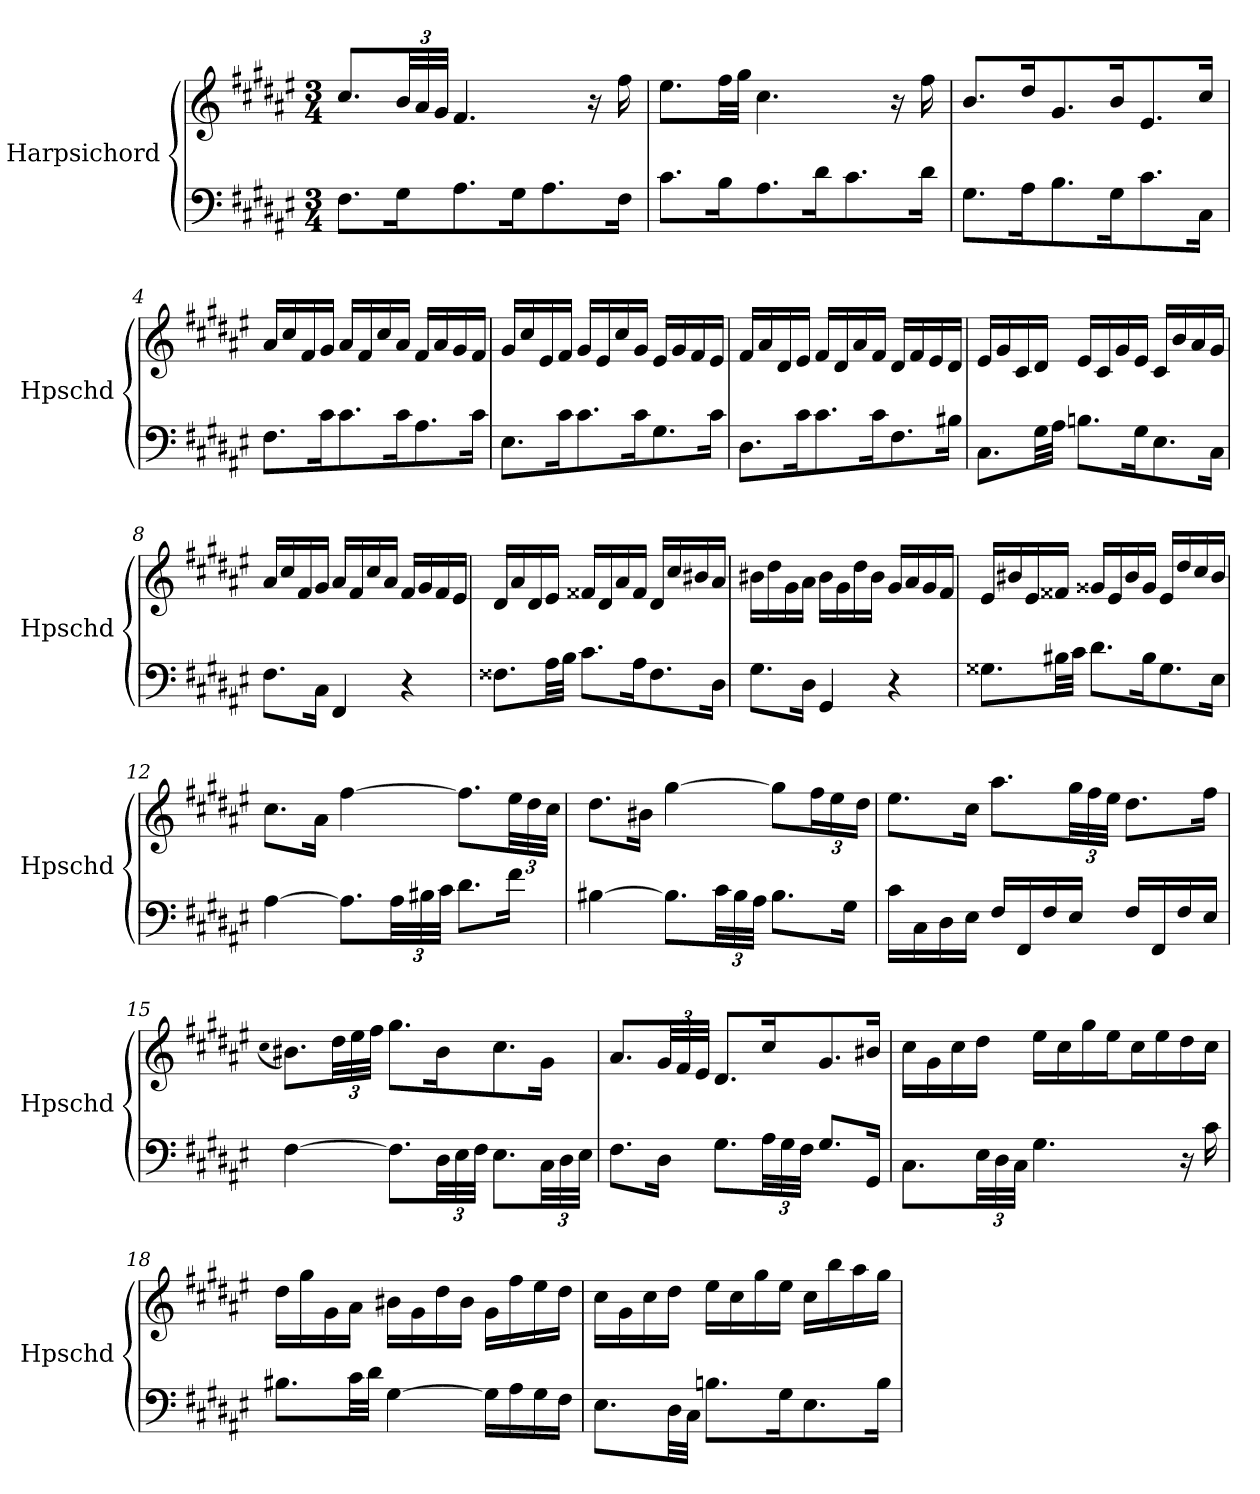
**kern	**kern
*part1	*part1
*staff2	*staff1
*I"Harpsichord	*
*I'Hpschd	*
*clefF4	*clefG2
*k[f#c#g#d#a#e#]	*k[f#c#g#d#a#e#]
*F#:	*F#:
*M3/4	*M3/4
*MM88	*MM88
=1	=1
8.F#\L	8.cc#/L
16G#\K	48b/LL
.	48a#/
.	48g#/JJJ
8.A#\	4.f#/
16G#\K	.
8.A#\	.
.	16r
16F#\Jk	16ff#\
=2	=2
8.c#\L	8.ee#\L
16B\K	32ff#\LL
.	32gg#\JJJ
8.A#\	4.cc#\
16d#\K	.
8.c#\	.
.	16r
16d#\Jk	16ff#\
=3	=3
8.G#\L	8.b/L
16A#\K	16dd#/K
8.B\	8.g#/
16G#\K	16b/K
8.c#\	8.e#/
16C#\Jk	16cc#/Jk
=4	=4
8.F#\L	16a#/LL
.	16cc#/
.	16f#/
16c#\K	16g#/JJ
8.c#\	16a#/LL
.	16f#/
.	16cc#/
16c#\K	16a#/JJ
8.A#\	16f#/LL
.	16a#/
.	16g#/
16c#\Jk	16f#/JJ
=5	=5
8.E#\L	16g#/LL
.	16cc#/
.	16e#/
16c#\K	16f#/JJ
8.c#\	16g#/LL
.	16e#/
.	16cc#/
16c#\K	16g#/JJ
8.G#\	16e#/LL
.	16g#/
.	16f#/
16c#\Jk	16e#/JJ
=6	=6
8.D#\L	16f#/LL
.	16a#/
.	16d#/
16c#\K	16e#/JJ
8.c#\	16f#/LL
.	16d#/
.	16a#/
16c#\K	16f#/JJ
8.F#\	16d#/LL
.	16f#/
.	16e#/
16B#X\Jk	16d#/JJ
=7	=7
8.C#\L	16e#/LL
.	16g#/
.	16c#/
32G#\LL	16d#/JJ
32A#\JJJ	.
8.Bn\L	16e#/LL
.	16c#/
.	16g#/
16G#\K	16e#/JJ
8.E#\	16c#/LL
.	16b/
.	16a#/
16C#\Jk	16g#/JJ
=8	=8
8.F#\L	16a#/LL
.	16cc#/
.	16f#/
16C#\Jk	16g#/JJ
4FF#/	16a#/LL
.	16f#/
.	16cc#/
.	16a#/JJ
4r	16f#/LL
.	16g#/
.	16f#/
.	16e#/JJ
=9	=9
8.F##X\L	16d#/LL
.	16a#/
.	16d#/
32A#\LL	16e#/JJ
32B\JJJ	.
8.c#\L	16f##X/LL
.	16d#/
.	16a#/
16A#\K	16f##/JJ
8.F##\	16d#/LL
.	16cc#/
.	16b#X/
16D#\Jk	16a#/JJ
=10	=10
8.G#\L	16b#X\LL
.	16dd#\
.	16g#\
16D#\Jk	16a#\JJ
4GG#/	16b#\LL
.	16g#\
.	16dd#\
.	16b#\JJ
4r	16g#/LL
.	16a#/
.	16g#/
.	16f#/JJ
=11	=11
8.G##X\L	16e#/LL
.	16b#X/
.	16e#/
32B#X\LL	16f##X/JJ
32c#\JJJ	.
8.d#\L	16g##X/LL
.	16e#/
.	16b#/
16B#\K	16g##/JJ
8.G##\	16e#/LL
.	16dd#/
.	16cc#/
16E#\Jk	16b#/JJ
=12	=12
[4A#\	8.cc#\L
.	16a#\Jk
8.A#\L]	[4ff#\
48A#\LL	.
48B#X\	.
48c#\JJJ	.
8.d#\L	8.ff#\L]
16f#\Jk	48ee#\LL
.	48dd#\
.	48cc#\JJJ
=13	=13
[4B#X\	8.dd#\L
.	16b#X\Jk
8.B#\L]	[4gg#\
48c#\LL	.
48B#\	.
48A#\JJJ	.
8.B#\L	8gg#\L]
.	24ff#\L
.	24ee#\
16G#\Jk	.
.	24dd#\JJ
=14	=14
16c#\LL	8.ee#\L
16C#\	.
16D#\	.
16E#\JJ	16cc#\Jk
16F#/LL	8.aa#\L
16FF#/	.
16F#/	.
16E#/JJ	48gg#\LL
.	48ff#\
.	48ee#\JJJ
16F#/LL	8.dd#\L
16FF#/	.
16F#/	.
16E#/JJ	16ff#\Jk
=15	=15
.	(qcc#
[4F#\	8.b#X\L)
.	48dd#\LL
.	48ee#\
.	48ff#\JJJ
8.F#\L]	8.gg#\L
48D#\LL	16b#\K
48E#\	.
48F#\JJJ	.
8.E#\L	8.cc#\
48C#\LL	16g#\Jk
48D#\	.
48E#\JJJ	.
=16	=16
8.F#\L	8.a#/L
16D#\Jk	48g#/LL
.	48f#/
.	48e#/JJJ
8.G#\L	8.d#/L
48A#\LL	16cc#/K
48G#\	.
48F#\JJJ	.
8.G#/L	8.g#/
16GG#/Jk	16b#X/Jk
=17	=17
8.C#\L	16cc#\LL
.	16g#\
.	16cc#\
48E#\LL	16dd#\JJ
48D#\	.
48C#\JJJ	.
4.G#\	16ee#\LL
.	16cc#\
.	16gg#\
.	16ee#\J
.	16cc#\L
.	16ee#\
16r	16dd#\
16c#\	16cc#\JJ
=18	=18
8.B#X\L	16dd#\LL
.	16gg#\
.	16g#\
32c#\LL	16a#\JJ
32d#\JJJ	.
[4G#\	16b#X\LL
.	16g#\
.	16dd#\
.	16b#\JJ
16G#\LL]	16g#\LL
16A#\	16ff#\
16G#\	16ee#\
16F#\JJ	16dd#\JJ
=19	=19
8.E#\L	16cc#\LL
.	16g#\
.	16cc#\
32D#\LL	16dd#\JJ
32C#\JJJ	.
8.Bn\L	16ee#\LL
.	16cc#\
.	16gg#\
16G#\K	16ee#\JJ
8.E#\	16cc#\LL
.	16bb\
.	16aa#\
16B\Jk	16gg#\JJ
=	=
*-	*-
